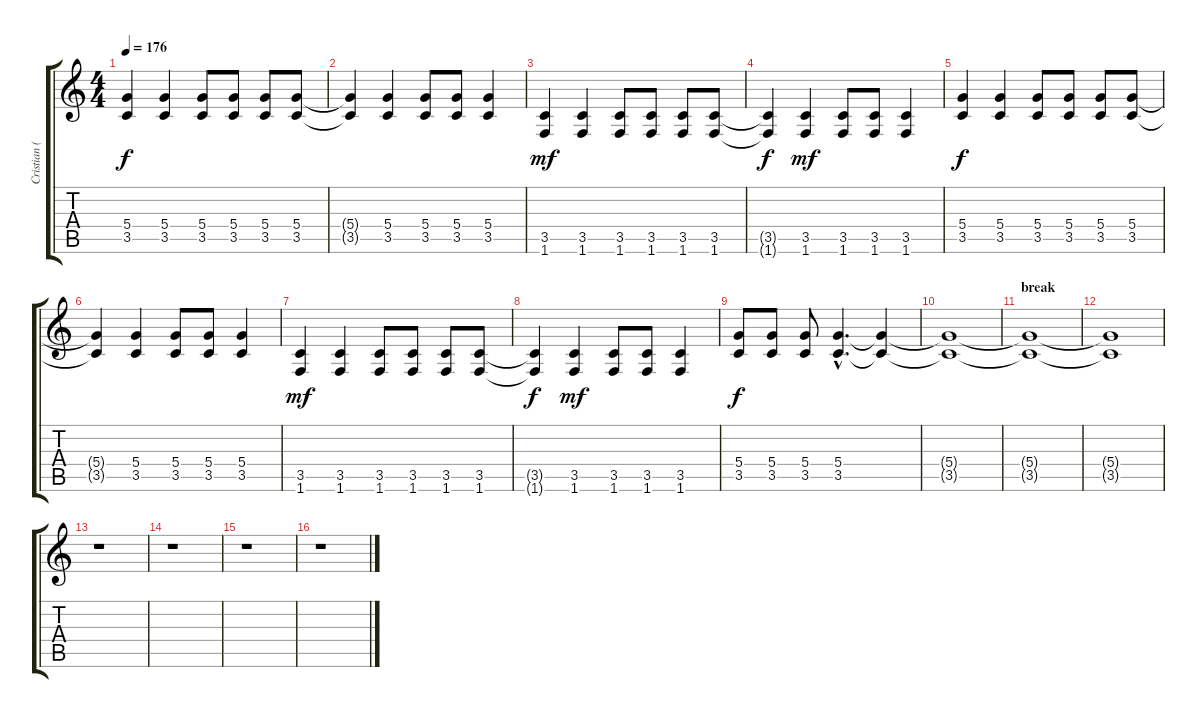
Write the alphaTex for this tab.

\track ("Cristian (guitarra)" "Cristian (") {instrument distortionguitar}
\staff {score tabs}
\tuning (E4 B3 G3 D3 A2 E2) {hide}
\ts (4 4)
\tempo 176
\clef g2
\ks c
(5.4 3.5).4{dy f} (5.4 3.5).4 (5.4 3.5).8 (5.4 3.5).8 (5.4 3.5).8 (5.4 3.5).8 |
(5.4{t} 3.5{t}).4 (5.4 3.5).4 (5.4 3.5).8 (5.4 3.5).8 (5.4 3.5).4 |
(3.5 1.6).4{dy mf} (3.5 1.6).4 (3.5 1.6).8 (3.5 1.6).8 (3.5 1.6).8 (3.5 1.6).8 |
(3.5{t} 1.6{t}).4{dy f} (3.5 1.6).4{dy mf} (3.5 1.6).8 (3.5 1.6).8 (3.5 1.6).4 |
(5.4 3.5).4{dy f} (5.4 3.5).4 (5.4 3.5).8 (5.4 3.5).8 (5.4 3.5).8 (5.4 3.5).8 |
(5.4{t} 3.5{t}).4 (5.4 3.5).4 (5.4 3.5).8 (5.4 3.5).8 (5.4 3.5).4 |
(3.5 1.6).4{dy mf} (3.5 1.6).4 (3.5 1.6).8 (3.5 1.6).8 (3.5 1.6).8 (3.5 1.6).8 |
(3.5{t} 1.6{t}).4{dy f} (3.5 1.6).4{dy mf} (3.5 1.6).8 (3.5 1.6).8 (3.5 1.6).4 |
(5.4 3.5).8{dy f} (5.4 3.5).8 (5.4 3.5).8 (5.4{hac} 3.5{hac}).4{d} (5.4{t} 3.5{t}).4 |
(5.4{t} 3.5{t}).1 |
\section ("" "break")
(5.4{t} 3.5{t}).1 |
(5.4{t} 3.5{t}).1 |
r.1 |
r.1 |
r.1 |
r.1
